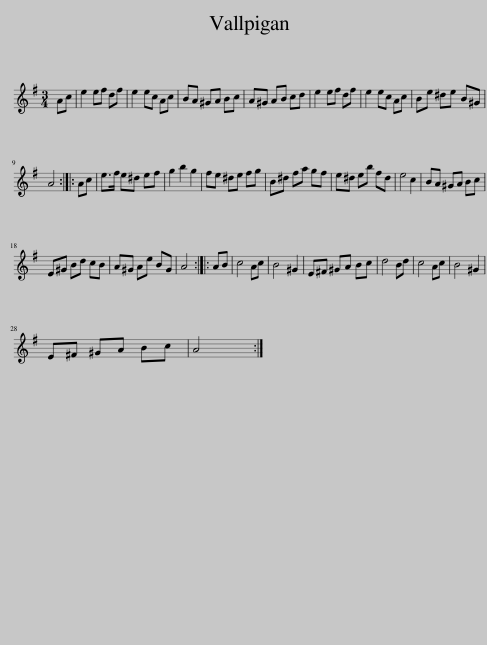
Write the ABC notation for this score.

X:1
L:1/8
M:3/4
I:linebreak $
K:G
V:1 treble
V:1
 Ac | e2 ef df | e2 ec Ac | BA ^GA Bc | A^G AB cd | %5
 e2 ef df | e2 ec Ac | Be ^de B^G |$ A4 :: Ac | %10
 e>f e^d ef | g2 b2 g2 | fe ^de fg | B^d fa gf | e^d eb fd | %15
 e4 c2 | BA ^GA Bc |$ E^G Bd cB | A^G Ae BG | A4 :: %20
 AB | c4 Ac | B4 ^G2 | E^F ^GA Bc | d4 Bd | %25
 c4 Ac | B4 ^G2 |$ E^F ^GA Bc | A4 :| %29
